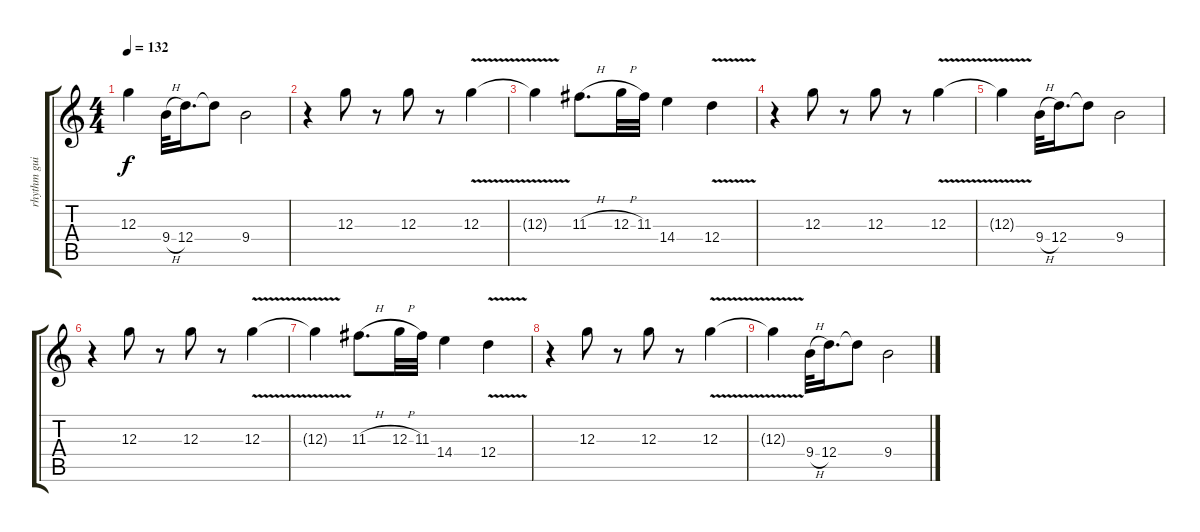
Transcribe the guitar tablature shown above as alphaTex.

\track ("rhythm guitar 2" "rhythm gui") {instrument distortionguitar}
\staff {score tabs}
\tuning (E4 B3 G3 D3 A2 E2) {hide}
\ts (4 4)
\tempo 132
\clef g2
\ks c
12.3{t}.4{dy f} 9.4{h}.32 12.4.16{d} 12.4{t}.8 9.4.2 |
r.4{volume 8} 12.3.8 r.8 12.3.8 r.8 12.3{v}.4 |
12.3{t}.4{volume 6} 11.3{h}.8{d} 12.3{h}.32 11.3.32 14.4.4 12.4{v}.4 |
r.4{volume 4} 12.3.8 r.8 12.3.8 r.8 12.3{v}.4 |
12.3{t}.4{volume 2} 9.4{h}.32 12.4.16{d} 12.4{t}.8 9.4.2 |
r.4 12.3.8 r.8 12.3.8 r.8 12.3{v}.4 |
12.3{t}.4 11.3{h}.8{d} 12.3{h}.32 11.3.32 14.4.4 12.4{v}.4 |
r.4{volume 1} 12.3.8 r.8 12.3.8 r.8 12.3{v}.4 |
12.3{t}.4 9.4{h}.32 12.4.16{d} 12.4{t}.8 9.4.2
